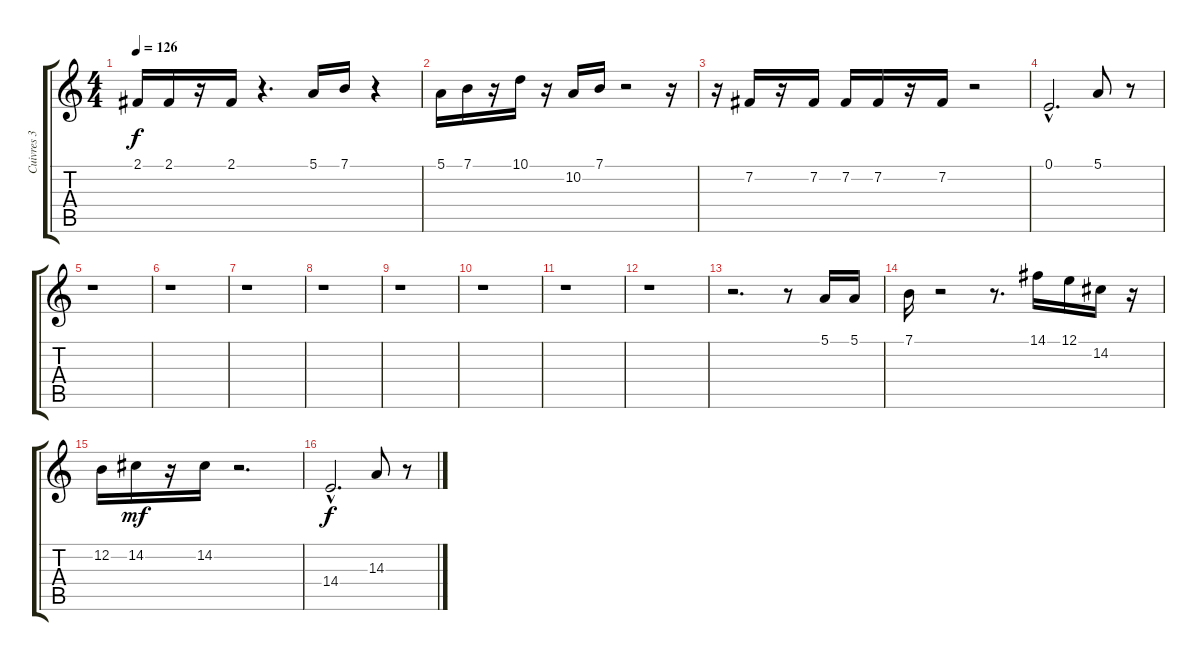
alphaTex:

\track ("Cuivres 3" "Cuivres 3") {instrument frenchhorn}
\staff {score tabs}
\tuning (E4 B3 G3 D3 A2 E2) {hide}
\ts (4 4)
\tempo 126
\clef g2
\ks c
2.1.16{dy f} 2.1.16 r.16 2.1.16 r.4{d} 5.1.16 7.1.16 r.4 |
5.1.16 7.1.16 r.16 10.1.16 r.16 10.2.16 7.1.16 r.2 r.16 |
r.16 7.2.16 r.16 7.2.16 7.2.16 7.2.16 r.16 7.2.16 r.2 |
0.1{hac}.2{d volume 4} 5.1.8{volume 11} r.8 |
r.1 |
r.1 |
r.1 |
r.1 |
r.1 |
r.1 |
r.1 |
r.1 |
r.2{d} r.8 5.1.16 5.1.16 |
7.1.16 r.2 r.8{d} 14.1.16 12.1.16 14.2.16 r.16 |
12.2.16 14.2.16{dy mf} r.16 14.2.16 r.2{d} |
14.4{hac}.2{d dy f volume 4} 14.3.8{volume 11} r.8
